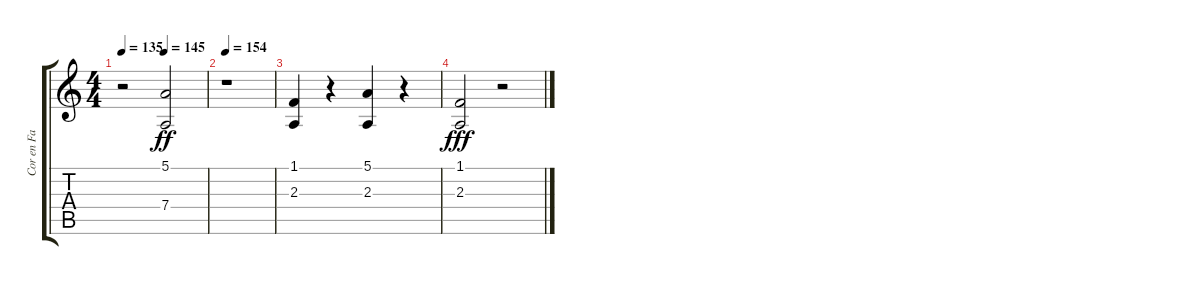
\track ("Cor en Fa" "Cor en Fa") {instrument frenchhorn}
\staff {score tabs}
\tuning (E4 B3 G3 D3 A2 E2) {hide}
\ts (4 4)
\tempo 135
\tempo (145 0.5)
\clef g2
\ks c
r.2{dy ff} (5.1 7.4).2 |
\tempo 154
r.1 |
(1.1 2.3).4 r.4 (5.1 2.3).4 r.4 |
(1.1 2.3).2{dy fff} r.2
